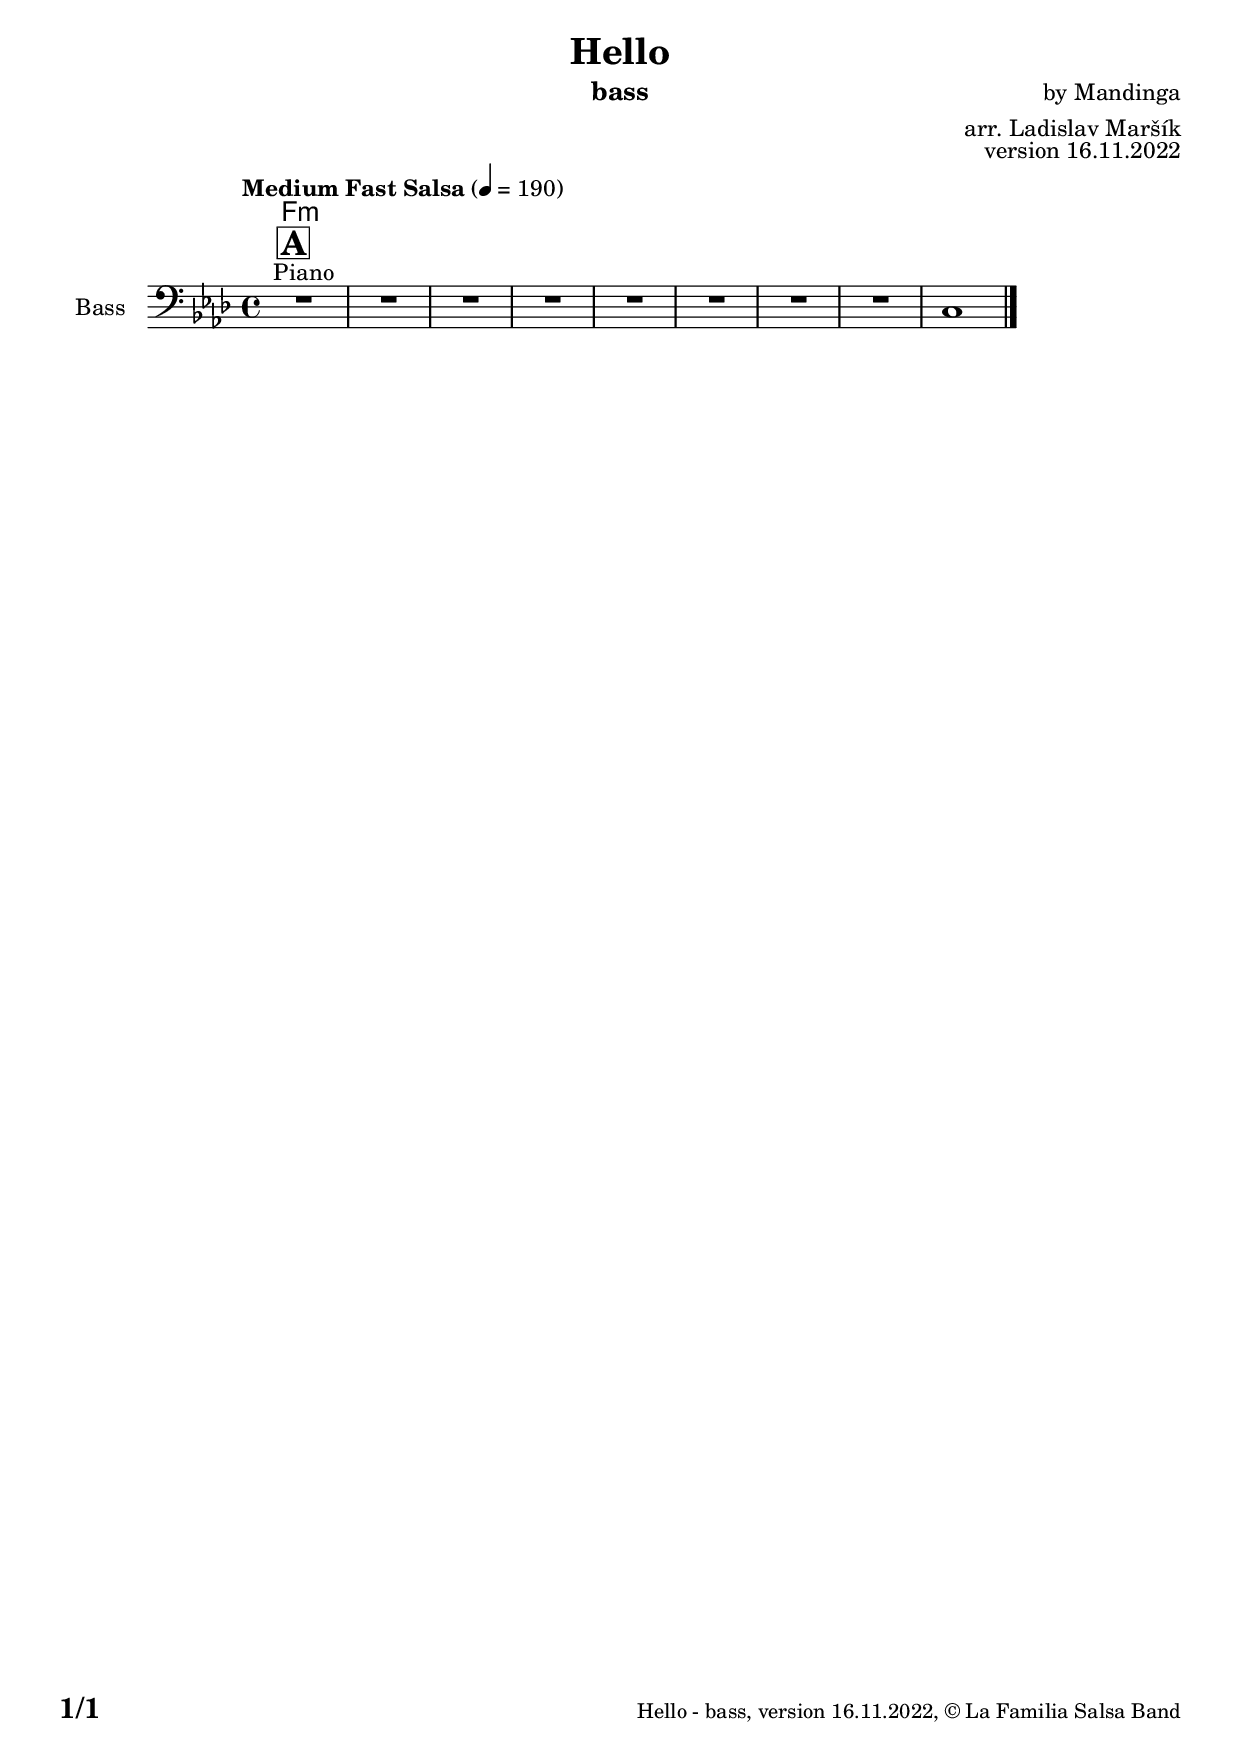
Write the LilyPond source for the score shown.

\version "2.22.2"

% Sheet revision 2022_09

\header {
  title = "Hello"
  instrument = "bass"
  composer = "by Mandinga"
  arranger = "arr. Ladislav Maršík"
  opus = "version 16.11.2022"
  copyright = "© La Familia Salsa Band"
}

inst =
#(define-music-function
  (string)
  (string?)
  #{ <>^\markup \abs-fontsize #16 \bold \box #string #})

makePercent = #(define-music-function (note) (ly:music?)
                 (make-music 'PercentEvent 'length (ly:music-length note)))

#(define (test-stencil grob text)
   (let* ((orig (ly:grob-original grob))
          (siblings (ly:spanner-broken-into orig)) ; have we been split?
          (refp (ly:grob-system grob))
          (left-bound (ly:spanner-bound grob LEFT))
          (right-bound (ly:spanner-bound grob RIGHT))
          (elts-L (ly:grob-array->list (ly:grob-object left-bound 'elements)))
          (elts-R (ly:grob-array->list (ly:grob-object right-bound 'elements)))
          (break-alignment-L
           (filter
            (lambda (elt) (grob::has-interface elt 'break-alignment-interface))
            elts-L))
          (break-alignment-R
           (filter
            (lambda (elt) (grob::has-interface elt 'break-alignment-interface))
            elts-R))
          (break-alignment-L-ext (ly:grob-extent (car break-alignment-L) refp X))
          (break-alignment-R-ext (ly:grob-extent (car break-alignment-R) refp X))
          (num
           (markup text))
          (num
           (if (or (null? siblings)
                   (eq? grob (car siblings)))
               num
               (make-parenthesize-markup num)))
          (num (grob-interpret-markup grob num))
          (num-stil-ext-X (ly:stencil-extent num X))
          (num-stil-ext-Y (ly:stencil-extent num Y))
          (num (ly:stencil-aligned-to num X CENTER))
          (num
           (ly:stencil-translate-axis
            num
            (+ (interval-length break-alignment-L-ext)
               (* 0.5
                  (- (car break-alignment-R-ext)
                     (cdr break-alignment-L-ext))))
            X))
          (bracket-L
           (markup
            #:path
            0.1 ; line-thickness
            `((moveto 0.5 ,(* 0.5 (interval-length num-stil-ext-Y)))
              (lineto ,(* 0.5
                          (- (car break-alignment-R-ext)
                             (cdr break-alignment-L-ext)
                             (interval-length num-stil-ext-X)))
                      ,(* 0.5 (interval-length num-stil-ext-Y)))
              (closepath)
              (rlineto 0.0
                       ,(if (or (null? siblings) (eq? grob (car siblings)))
                            -1.0 0.0)))))
          (bracket-R
           (markup
            #:path
            0.1
            `((moveto ,(* 0.5
                          (- (car break-alignment-R-ext)
                             (cdr break-alignment-L-ext)
                             (interval-length num-stil-ext-X)))
                      ,(* 0.5 (interval-length num-stil-ext-Y)))
              (lineto 0.5
                      ,(* 0.5 (interval-length num-stil-ext-Y)))
              (closepath)
              (rlineto 0.0
                       ,(if (or (null? siblings) (eq? grob (last siblings)))
                            -1.0 0.0)))))
          (bracket-L (grob-interpret-markup grob bracket-L))
          (bracket-R (grob-interpret-markup grob bracket-R))
          (num (ly:stencil-combine-at-edge num X LEFT bracket-L 0.4))
          (num (ly:stencil-combine-at-edge num X RIGHT bracket-R 0.4)))
     num))

#(define-public (Measure_attached_spanner_engraver context)
   (let ((span '())
         (finished '())
         (event-start '())
         (event-stop '()))
     (make-engraver
      (listeners ((measure-counter-event engraver event)
                  (if (= START (ly:event-property event 'span-direction))
                      (set! event-start event)
                      (set! event-stop event))))
      ((process-music trans)
       (if (ly:stream-event? event-stop)
           (if (null? span)
               (ly:warning "You're trying to end a measure-attached spanner but you haven't started one.")
               (begin (set! finished span)
                 (ly:engraver-announce-end-grob trans finished event-start)
                 (set! span '())
                 (set! event-stop '()))))
       (if (ly:stream-event? event-start)
           (begin (set! span (ly:engraver-make-grob trans 'MeasureCounter event-start))
             (set! event-start '()))))
      ((stop-translation-timestep trans)
       (if (and (ly:spanner? span)
                (null? (ly:spanner-bound span LEFT))
                (moment<=? (ly:context-property context 'measurePosition) ZERO-MOMENT))
           (ly:spanner-set-bound! span LEFT
                                  (ly:context-property context 'currentCommandColumn)))
       (if (and (ly:spanner? finished)
                (moment<=? (ly:context-property context 'measurePosition) ZERO-MOMENT))
           (begin
            (if (null? (ly:spanner-bound finished RIGHT))
                (ly:spanner-set-bound! finished RIGHT
                                       (ly:context-property context 'currentCommandColumn)))
            (set! finished '())
            (set! event-start '())
            (set! event-stop '()))))
      ((finalize trans)
       (if (ly:spanner? finished)
           (begin
            (if (null? (ly:spanner-bound finished RIGHT))
                (set! (ly:spanner-bound finished RIGHT)
                      (ly:context-property context 'currentCommandColumn)))
            (set! finished '())))
       (if (ly:spanner? span)
           (begin
            (ly:warning "I think there's a dangling measure-attached spanner :-(")
            (ly:grob-suicide! span)
            (set! span '())))))))

\layout {
  \context {
    \Staff
    \consists #Measure_attached_spanner_engraver
    \override MeasureCounter.font-encoding = #'latin1
    \override MeasureCounter.font-size = 0
    \override MeasureCounter.outside-staff-padding = 2
    \override MeasureCounter.outside-staff-horizontal-padding = #0
  }
}

repeatBracket = #(define-music-function
                  (parser location N note)
                  (number? ly:music?)
                  #{
                    \override Staff.MeasureCounter.stencil =
                    #(lambda (grob) (test-stencil grob #{ #(string-append(number->string N) "x") #} ))
                    \startMeasureCount
                    \repeat volta #N { $note }
                    \stopMeasureCount
                  #}
                  )

Bass = \new Voice \relative c {
  \set Staff.instrumentName = \markup {
    \center-align { "Bass" }
  }
  \set Staff.midiInstrument = "acoustic bass"
  \set Staff.midiMaximumVolume = #1.5

  \clef bass
  \key f \minor
  \time 4/4
  \tempo "Medium Fast Salsa" 4 = 190
  
  \inst "A"
    R1*8 ^\markup { "Piano" }
    c1
  
  \label #'lastPage
  \bar "|."  
}

Chords = \chords {
  f:m 
}

\score {
  <<
    \Chords
    \compressMMRests \new Staff \with {
      \consists "Volta_engraver"
    }
    {
      \Bass
    }
  >>
  \layout {
    \context {
      \Score
      \remove "Volta_engraver"
    }
  }
}

\paper {
  system-system-spacing =
  #'((basic-distance . 15)
     (minimum-distance . 10)
     (padding . 1)
     (stretchability . 60))
  between-system-padding = #2
  bottom-margin = 5\mm

  print-page-number = ##t
  print-first-page-number = ##t
  oddHeaderMarkup = \markup \fill-line { " " }
  evenHeaderMarkup = \markup \fill-line { " " }
  oddFooterMarkup = \markup {
    \fill-line {
      \bold \fontsize #2
      \on-the-fly #print-page-number-check-first
      \concat { \fromproperty #'page:page-number-string "/" \page-ref #'lastPage "0" "?" }

      \fontsize #-1
      \concat { \fromproperty #'header:title " - " \fromproperty #'header:instrument ", " \fromproperty #'header:opus ", " \fromproperty #'header:copyright }
    }
  }
  evenFooterMarkup = \markup {
    \fill-line {
      \fontsize #-1
      \concat { \fromproperty #'header:title " - " \fromproperty #'header:instrument ", " \fromproperty #'header:opus ", " \fromproperty #'header:copyright }

      \bold \fontsize #2
      \on-the-fly #print-page-number-check-first
      \concat { \fromproperty #'page:page-number-string "/" \page-ref #'lastPage "0" "?" }
    }
  }
}
